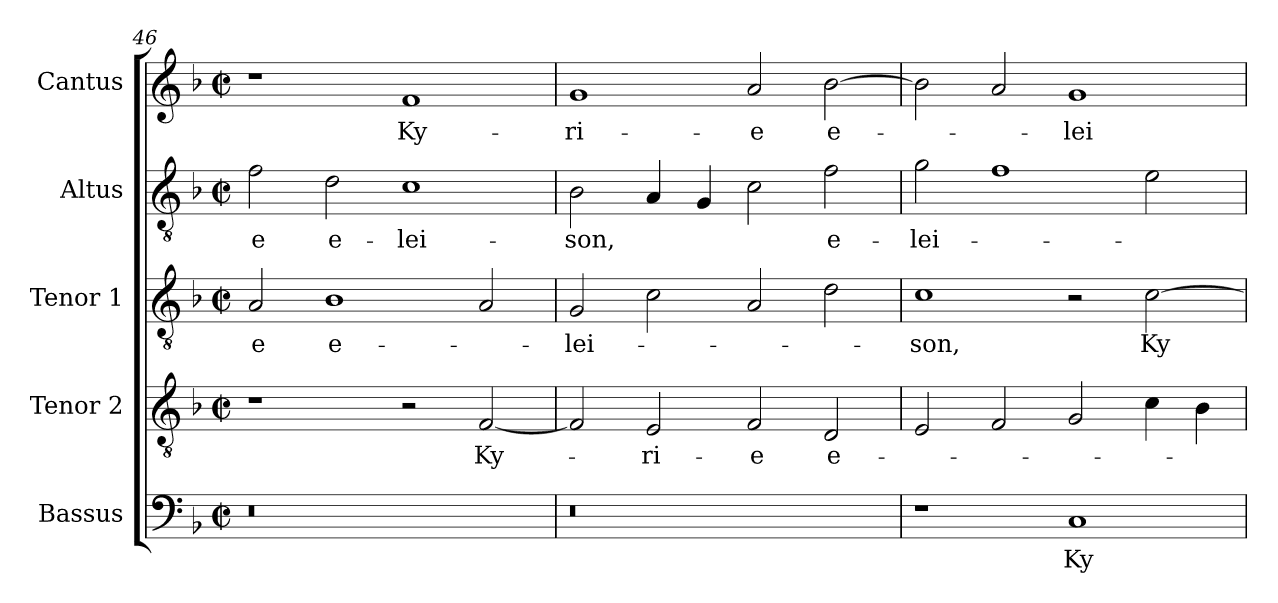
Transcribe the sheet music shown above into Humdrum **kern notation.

**kern	**text	**kern	**text	**kern	**text	**kern	**text	**kern	**text
*part5	*part5	*part4	*part4	*part3	*part3	*part2	*part2	*part1	*part1
*staff5	*staff5	*staff4	*staff4	*staff3	*staff3	*staff2	*staff2	*staff1	*staff1
*I"Bassus	*	*I"Tenor 2	*	*I"Tenor 1	*	*I"Altus	*	*I"Cantus	*
*clefF4	*	*clefGv2	*	*clefGv2	*	*clefGv2	*	*clefG2	*
*k[b-]	*	*k[b-]	*	*k[b-]	*	*k[b-]	*	*k[b-]	*
*F:	*	*F:	*	*F:	*	*F:	*	*F:	*
*M2/2	*	*M2/2	*	*M2/2	*	*M2/2	*	*M2/2	*
*met(c|)	*	*met(c|)	*	*met(c|)	*	*met(c|)	*	*met(c|)	*
=46	=46	=46	=46	=46	=46	=46	=46	=46	=46
!	!	!	!	!	!LO:LY:b:cj	!	!LO:LY:b:cj	!	!
0r	.	1r	.	2A/	-e	2f\	-e	1r	.
!	!	!	!	!	!LO:LY:b:rj	!	!LO:LY:b:cj	!	!
.	.	.	.	1B-	e-	2d\	e-	.	.
!	!	!	!	!	!	!	!LO:LY:b:cj	!	!LO:LY:b:cj
.	.	2r	.	.	.	1c	-lei-	1f	Ky-
!	!	!	!LO:LY:b:cj	!	!	!	!	!	!
.	.	[<2F/	Ky-	2A/	.	.	.	.	.
=47	=47	=47	=47	=47	=47	=47	=47	=47	=47
!	!	!	!	!	!LO:LY:b:cj	!	!LO:LY:b:cj	!	!LO:LY:b:cj
0r	.	2F/]	.	2G/	-lei-	2B-\	-son,	1g	-ri-
!	!	!	!LO:LY:b:cj	!	!	!	!	!	!
.	.	2E/	-ri-	2c\	.	4A/	.	.	.
.	.	.	.	.	.	4G/	.	.	.
!	!	!	!LO:LY:b:cj	!	!	!	!	!	!LO:LY:b:cj
.	.	2F/	-e	2A/	.	2c\	.	2a/	-e
!	!	!	!LO:LY:b:cj	!	!	!	!LO:LY:b:cj	!	!LO:LY:b:cj
.	.	2D/	e-	2d\	.	2f\	e-	[>2b-\	e-
=48	=48	=48	=48	=48	=48	=48	=48	=48	=48
!	!	!	!	!	!LO:LY:b:cj	!	!LO:LY:b:cj	!	!
1r	.	2E/	.	1c	-son,	2g\	-lei-	2b-\]	.
.	.	2F/	.	.	.	1f	.	2a/	.
!	!LO:LY:b:cj	!	!	!	!	!	!	!	!LO:LY:b:cj
1C	Ky-	2G/	.	2r	.	.	.	1g	-lei-
!	!	!	!	!	!LO:LY:b:cj	!	!	!	!
.	.	4c\	.	[>2c\	Ky-	2e\	.	.	.
.	.	4B-\	.	.	.	.	.	.	.
=	=	=	=	=	=	=	=	=	=
*-	*-	*-	*-	*-	*-	*-	*-	*-	*-
